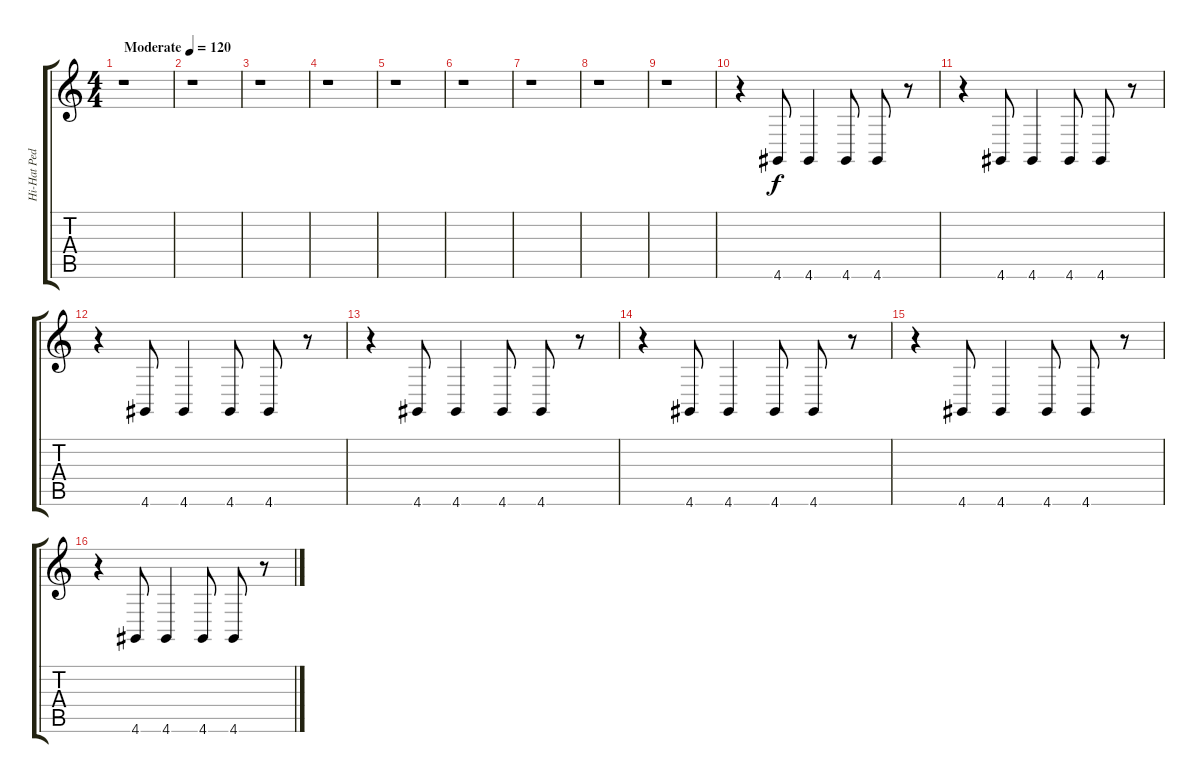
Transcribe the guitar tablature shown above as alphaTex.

\track ("Hi-Hat Pedal" "Hi-Hat Ped") {instrument acousticgrandpiano}
\staff {score tabs}
\tuning (E4 B3 G3 D3 A2 E2) {hide}
\ts (4 4)
\tempo (120 "Moderate")
\clef g2
\ks c
r.1{dy f instrument acousticgrandpiano} |
r.1 |
r.1 |
r.1 |
r.1 |
r.1 |
r.1 |
r.1 |
r.1 |
r.4 4.6.8 4.6.4 4.6.8 4.6.8 r.8 |
r.4 4.6.8 4.6.4 4.6.8 4.6.8 r.8 |
r.4 4.6.8 4.6.4 4.6.8 4.6.8 r.8 |
r.4 4.6.8 4.6.4 4.6.8 4.6.8 r.8 |
r.4 4.6.8 4.6.4 4.6.8 4.6.8 r.8 |
r.4 4.6.8 4.6.4 4.6.8 4.6.8 r.8 |
r.4 4.6.8 4.6.4 4.6.8 4.6.8 r.8
